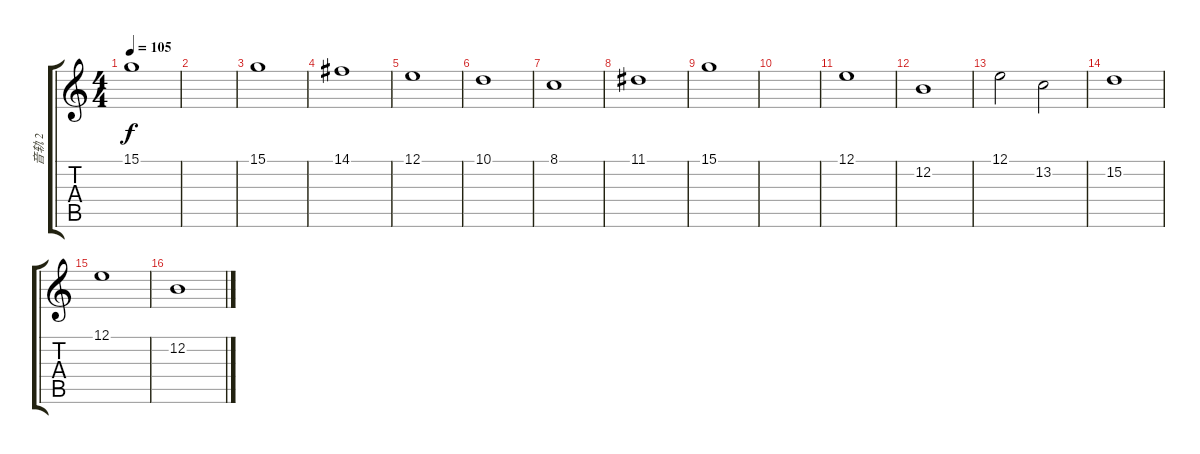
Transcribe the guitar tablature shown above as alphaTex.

\track ("音轨 2" "音轨 2") {instrument glockenspiel}
\staff {score tabs}
\tuning (E4 B3 G3 D3 A2 E2) {hide}
\ts (4 4)
\tempo 105
\clef g2
\ks c
15.1.1{dy f} |
|
15.1.1 |
14.1.1 |
12.1.1 |
10.1.1 |
8.1.1 |
11.1.1 |
15.1.1 |
|
12.1.1 |
12.2.1 |
12.1.2 13.2.2 |
15.2.1 |
12.1.1 |
12.2.1
